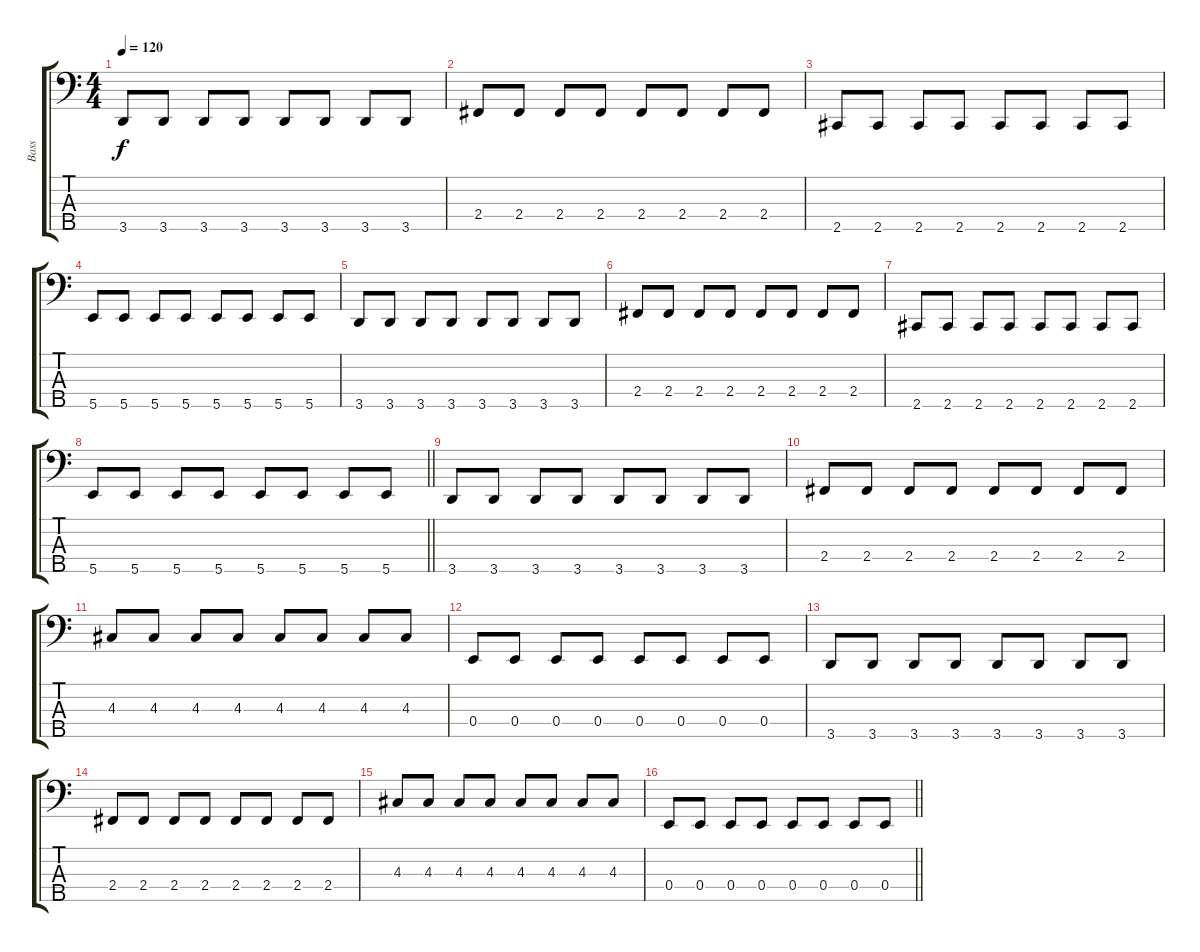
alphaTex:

\track ("Bass" "Bass") {instrument electricbassfinger}
\staff {score tabs}
\tuning (G2 D2 A1 E1 B0) {hide}
\ts (4 4)
\section ("" "")
\tempo 120
\clef f4
\ks c
3.5.8{dy f} 3.5.8 3.5.8 3.5.8 3.5.8 3.5.8 3.5.8 3.5.8 |
2.4.8 2.4.8 2.4.8 2.4.8 2.4.8 2.4.8 2.4.8 2.4.8 |
2.5.8 2.5.8 2.5.8 2.5.8 2.5.8 2.5.8 2.5.8 2.5.8 |
5.5.8 5.5.8 5.5.8 5.5.8 5.5.8 5.5.8 5.5.8 5.5.8 |
3.5.8 3.5.8 3.5.8 3.5.8 3.5.8 3.5.8 3.5.8 3.5.8 |
2.4.8 2.4.8 2.4.8 2.4.8 2.4.8 2.4.8 2.4.8 2.4.8 |
2.5.8 2.5.8 2.5.8 2.5.8 2.5.8 2.5.8 2.5.8 2.5.8 |
\barLineRight lightlight
5.5.8 5.5.8 5.5.8 5.5.8 5.5.8 5.5.8 5.5.8 5.5.8 |
3.5.8 3.5.8 3.5.8 3.5.8 3.5.8 3.5.8 3.5.8 3.5.8 |
2.4.8 2.4.8 2.4.8 2.4.8 2.4.8 2.4.8 2.4.8 2.4.8 |
4.3.8 4.3.8 4.3.8 4.3.8 4.3.8 4.3.8 4.3.8 4.3.8 |
0.4.8 0.4.8 0.4.8 0.4.8 0.4.8 0.4.8 0.4.8 0.4.8 |
3.5.8 3.5.8 3.5.8 3.5.8 3.5.8 3.5.8 3.5.8 3.5.8 |
2.4.8 2.4.8 2.4.8 2.4.8 2.4.8 2.4.8 2.4.8 2.4.8 |
4.3.8 4.3.8 4.3.8 4.3.8 4.3.8 4.3.8 4.3.8 4.3.8 |
\barLineRight lightlight
0.4.8 0.4.8 0.4.8 0.4.8 0.4.8 0.4.8 0.4.8 0.4.8
